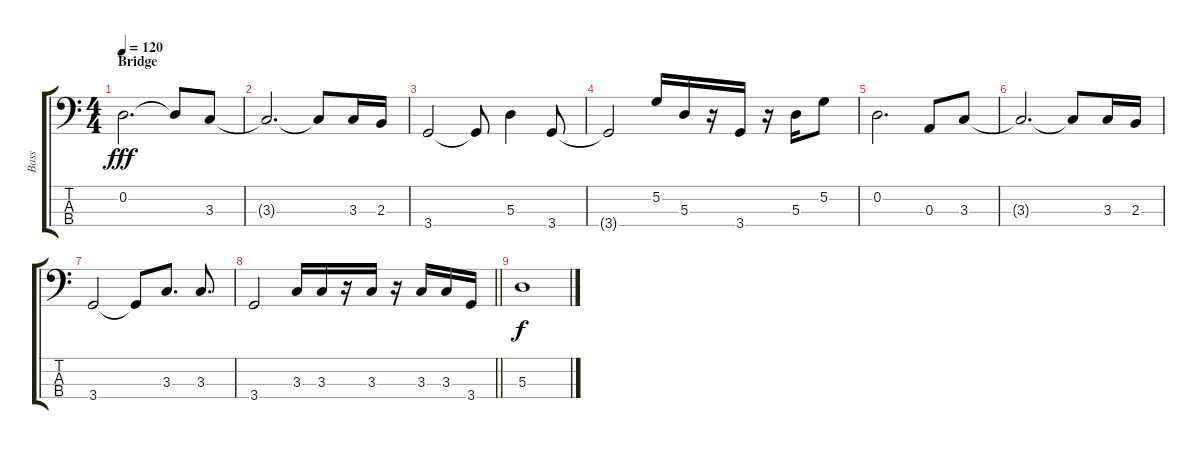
\track ("Bass" "Bass") {instrument electricbassfinger}
\staff {score tabs}
\tuning (G2 D2 A1 E1) {hide}
\ts (4 4)
\section ("" "Bridge")
\tempo 120
\clef f4
\ks c
0.2.2{d dy fff} 0.2{t}.8 3.3.8 |
3.3{t}.2{d} 3.3{t}.8 3.3.16 2.3.16 |
3.4.2 3.4{t}.8 5.3.4 3.4.8 |
3.4{t}.2 5.2.16 5.3.16 r.16 3.4.16 r.16 5.3.16 5.2.8 |
0.2.2{d} 0.3.8 3.3.8 |
3.3{t}.2{d} 3.3{t}.8 3.3.16 2.3.16 |
3.4.2 3.4{t}.8 3.3.8{d} 3.3.8{d} |
\barLineRight lightlight
3.4.2 3.3.16 3.3.16 r.16 3.3.16 r.16 3.3.16 3.3.16 3.4.16 |
5.3.1{dy f}
